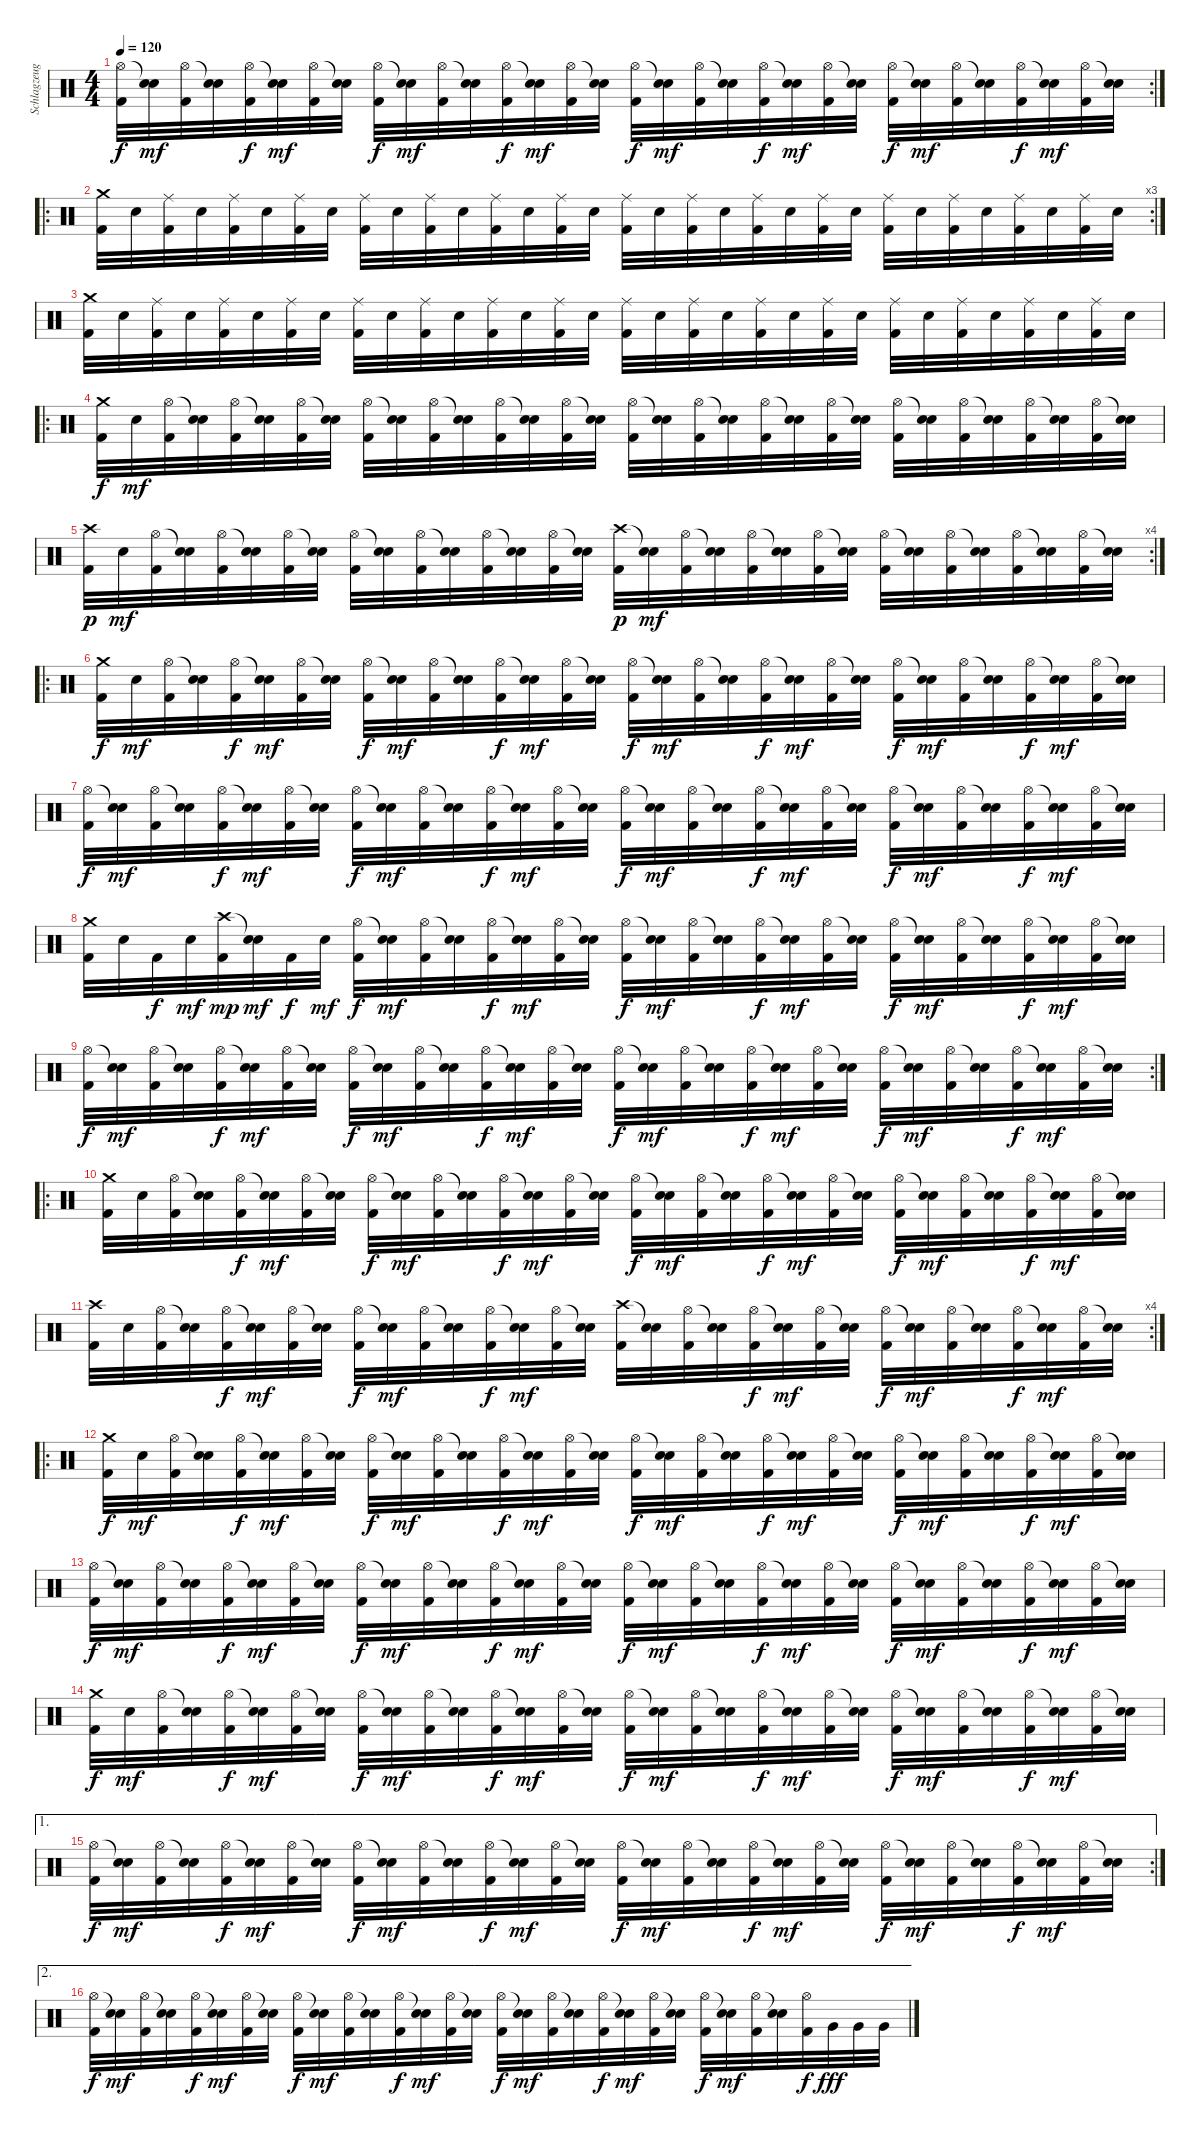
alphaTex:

\track ("Schlagzeug" "Schlagzeug") {instrument percussion}
\staff {score}
\articulation defaults
\rc 2
\ts (4 4)
\tempo 120
\clef neutral
\ks c
("Hi-Hat (open)" "Kick (hit) 2").32{dy f} ("Snare (hit)"{t} "Electric Snare (hit)").32{dy mf} ("Hi-Hat (open)" "Kick (hit) 2").32 ("Snare (hit)"{t} "Electric Snare (hit)").32 ("Hi-Hat (open)" "Kick (hit) 2").32{dy f} ("Snare (hit)"{t} "Electric Snare (hit)").32{dy mf} ("Hi-Hat (open)" "Kick (hit) 2").32 ("Snare (hit)"{t} "Electric Snare (hit)").32 ("Hi-Hat (open)" "Kick (hit) 2").32{dy f} ("Snare (hit)"{t} "Electric Snare (hit)").32{dy mf} ("Hi-Hat (open)" "Kick (hit) 2").32 ("Snare (hit)"{t} "Electric Snare (hit)").32 ("Hi-Hat (open)" "Kick (hit) 2").32{dy f} ("Snare (hit)"{t} "Electric Snare (hit)").32{dy mf} ("Hi-Hat (open)" "Kick (hit) 2").32 ("Snare (hit)"{t} "Electric Snare (hit)").32 ("Hi-Hat (open)" "Kick (hit) 2").32{dy f} ("Snare (hit)"{t} "Electric Snare (hit)").32{dy mf} ("Hi-Hat (open)" "Kick (hit) 2").32 ("Snare (hit)"{t} "Electric Snare (hit)").32 ("Hi-Hat (open)" "Kick (hit) 2").32{dy f} ("Snare (hit)"{t} "Electric Snare (hit)").32{dy mf} ("Hi-Hat (open)" "Kick (hit) 2").32 ("Snare (hit)"{t} "Electric Snare (hit)").32 ("Hi-Hat (open)" "Kick (hit) 2").32{dy f} ("Snare (hit)"{t} "Electric Snare (hit)").32{dy mf} ("Hi-Hat (open)" "Kick (hit) 2").32 ("Snare (hit)"{t} "Electric Snare (hit)").32 ("Hi-Hat (open)" "Kick (hit) 2").32{dy f} ("Snare (hit)"{t} "Electric Snare (hit)").32{dy mf} ("Hi-Hat (open)" "Kick (hit) 2").32 ("Snare (hit)"{t} "Electric Snare (hit)").32 |
\ro
\rc 3
("Crash medium (hit)" "Kick (hit) 2").32 "Electric Snare (hit)".32 ("Ride (middle)" "Kick (hit) 2").32 "Electric Snare (hit)".32 ("Ride (middle)" "Kick (hit) 2").32 "Electric Snare (hit)".32 ("Ride (middle)" "Kick (hit) 2").32 "Electric Snare (hit)".32 ("Ride (middle)" "Kick (hit) 2").32 "Electric Snare (hit)".32 ("Ride (middle)" "Kick (hit) 2").32 "Electric Snare (hit)".32 ("Ride (middle)" "Kick (hit) 2").32 "Electric Snare (hit)".32 ("Ride (middle)" "Kick (hit) 2").32 "Electric Snare (hit)".32 ("Ride (middle)" "Kick (hit) 2").32 "Electric Snare (hit)".32 ("Ride (middle)" "Kick (hit) 2").32 "Electric Snare (hit)".32 ("Ride (middle)" "Kick (hit) 2").32 "Electric Snare (hit)".32 ("Ride (middle)" "Kick (hit) 2").32 "Electric Snare (hit)".32 ("Ride (middle)" "Kick (hit) 2").32 "Electric Snare (hit)".32 ("Ride (middle)" "Kick (hit) 2").32 "Electric Snare (hit)".32 ("Ride (middle)" "Kick (hit) 2").32 "Electric Snare (hit)".32 ("Ride (middle)" "Kick (hit) 2").32 "Electric Snare (hit)".32 |
("Crash medium (hit)" "Kick (hit) 2").32 "Electric Snare (hit)".32 ("Ride (middle)" "Kick (hit) 2").32 "Electric Snare (hit)".32 ("Ride (middle)" "Kick (hit) 2").32 "Electric Snare (hit)".32 ("Ride (middle)" "Kick (hit) 2").32 "Electric Snare (hit)".32 ("Ride (middle)" "Kick (hit) 2").32 "Electric Snare (hit)".32 ("Ride (middle)" "Kick (hit) 2").32 "Electric Snare (hit)".32 ("Ride (middle)" "Kick (hit) 2").32 "Electric Snare (hit)".32 ("Ride (middle)" "Kick (hit) 2").32 "Electric Snare (hit)".32 ("Ride (middle)" "Kick (hit) 2").32 "Electric Snare (hit)".32 ("Ride (middle)" "Kick (hit) 2").32 "Electric Snare (hit)".32 ("Ride (middle)" "Kick (hit) 2").32 "Electric Snare (hit)".32 ("Ride (middle)" "Kick (hit) 2").32 "Electric Snare (hit)".32 ("Ride (middle)" "Kick (hit) 2").32 "Electric Snare (hit)".32 ("Ride (middle)" "Kick (hit) 2").32 "Electric Snare (hit)".32 ("Ride (middle)" "Kick (hit) 2").32 "Electric Snare (hit)".32 ("Ride (middle)" "Kick (hit) 2").32 "Electric Snare (hit)".32 |
\ro
("Crash medium (hit)" "Kick (hit) 2").32{dy f} "Electric Snare (hit)".32{dy mf} ("Hi-Hat (open)" "Kick (hit) 2").32 ("Snare (hit)"{t} "Electric Snare (hit)").32 ("Hi-Hat (open)" "Kick (hit) 2").32 ("Snare (hit)"{t} "Electric Snare (hit)").32 ("Hi-Hat (open)" "Kick (hit) 2").32 ("Snare (hit)"{t} "Electric Snare (hit)").32 ("Hi-Hat (open)" "Kick (hit) 2").32 ("Snare (hit)"{t} "Electric Snare (hit)").32 ("Hi-Hat (open)" "Kick (hit) 2").32 ("Snare (hit)"{t} "Electric Snare (hit)").32 ("Hi-Hat (open)" "Kick (hit) 2").32 ("Snare (hit)"{t} "Electric Snare (hit)").32 ("Hi-Hat (open)" "Kick (hit) 2").32 ("Snare (hit)"{t} "Electric Snare (hit)").32 ("Hi-Hat (open)" "Kick (hit) 2").32 ("Snare (hit)"{t} "Electric Snare (hit)").32 ("Hi-Hat (open)" "Kick (hit) 2").32 ("Snare (hit)"{t} "Electric Snare (hit)").32 ("Hi-Hat (open)" "Kick (hit) 2").32 ("Snare (hit)"{t} "Electric Snare (hit)").32 ("Hi-Hat (open)" "Kick (hit) 2").32 ("Snare (hit)"{t} "Electric Snare (hit)").32 ("Hi-Hat (open)" "Kick (hit) 2").32 ("Snare (hit)"{t} "Electric Snare (hit)").32 ("Hi-Hat (open)" "Kick (hit) 2").32 ("Snare (hit)"{t} "Electric Snare (hit)").32 ("Hi-Hat (open)" "Kick (hit) 2").32 ("Snare (hit)"{t} "Electric Snare (hit)").32 ("Hi-Hat (open)" "Kick (hit) 2").32 ("Snare (hit)"{t} "Electric Snare (hit)").32 |
\rc 4
("Crash high (hit)" "Kick (hit) 2").32{dy p} "Electric Snare (hit)".32{dy mf} ("Hi-Hat (open)" "Kick (hit) 2").32 ("Snare (hit)"{t} "Electric Snare (hit)").32 ("Hi-Hat (open)" "Kick (hit) 2").32 ("Snare (hit)"{t} "Electric Snare (hit)").32 ("Hi-Hat (open)" "Kick (hit) 2").32 ("Snare (hit)"{t} "Electric Snare (hit)").32 ("Hi-Hat (open)" "Kick (hit) 2").32 ("Snare (hit)"{t} "Electric Snare (hit)").32 ("Hi-Hat (open)" "Kick (hit) 2").32 ("Snare (hit)"{t} "Electric Snare (hit)").32 ("Hi-Hat (open)" "Kick (hit) 2").32 ("Snare (hit)"{t} "Electric Snare (hit)").32 ("Hi-Hat (open)" "Kick (hit) 2").32 ("Snare (hit)"{t} "Electric Snare (hit)").32 ("Crash high (hit)" "Kick (hit) 2").32{dy p} ("Snare (hit)"{t} "Electric Snare (hit)").32{dy mf} ("Hi-Hat (open)" "Kick (hit) 2").32 ("Snare (hit)"{t} "Electric Snare (hit)").32 ("Hi-Hat (open)" "Kick (hit) 2").32 ("Snare (hit)"{t} "Electric Snare (hit)").32 ("Hi-Hat (open)" "Kick (hit) 2").32 ("Snare (hit)"{t} "Electric Snare (hit)").32 ("Hi-Hat (open)" "Kick (hit) 2").32 ("Snare (hit)"{t} "Electric Snare (hit)").32 ("Hi-Hat (open)" "Kick (hit) 2").32 ("Snare (hit)"{t} "Electric Snare (hit)").32 ("Hi-Hat (open)" "Kick (hit) 2").32 ("Snare (hit)"{t} "Electric Snare (hit)").32 ("Hi-Hat (open)" "Kick (hit) 2").32 ("Snare (hit)"{t} "Electric Snare (hit)").32 |
\ro
("Crash medium (hit)" "Kick (hit) 2").32{dy f} "Electric Snare (hit)".32{dy mf} ("Hi-Hat (open)" "Kick (hit) 2").32 ("Snare (hit)"{t} "Electric Snare (hit)").32 ("Hi-Hat (open)" "Kick (hit) 2").32{dy f} ("Snare (hit)"{t} "Electric Snare (hit)").32{dy mf} ("Hi-Hat (open)" "Kick (hit) 2").32 ("Snare (hit)"{t} "Electric Snare (hit)").32 ("Hi-Hat (open)" "Kick (hit) 2").32{dy f} ("Snare (hit)"{t} "Electric Snare (hit)").32{dy mf} ("Hi-Hat (open)" "Kick (hit) 2").32 ("Snare (hit)"{t} "Electric Snare (hit)").32 ("Hi-Hat (open)" "Kick (hit) 2").32{dy f} ("Snare (hit)"{t} "Electric Snare (hit)").32{dy mf} ("Hi-Hat (open)" "Kick (hit) 2").32 ("Snare (hit)"{t} "Electric Snare (hit)").32 ("Hi-Hat (open)" "Kick (hit) 2").32{dy f} ("Snare (hit)"{t} "Electric Snare (hit)").32{dy mf} ("Hi-Hat (open)" "Kick (hit) 2").32 ("Snare (hit)"{t} "Electric Snare (hit)").32 ("Hi-Hat (open)" "Kick (hit) 2").32{dy f} ("Snare (hit)"{t} "Electric Snare (hit)").32{dy mf} ("Hi-Hat (open)" "Kick (hit) 2").32 ("Snare (hit)"{t} "Electric Snare (hit)").32 ("Hi-Hat (open)" "Kick (hit) 2").32{dy f} ("Snare (hit)"{t} "Electric Snare (hit)").32{dy mf} ("Hi-Hat (open)" "Kick (hit) 2").32 ("Snare (hit)"{t} "Electric Snare (hit)").32 ("Hi-Hat (open)" "Kick (hit) 2").32{dy f} ("Snare (hit)"{t} "Electric Snare (hit)").32{dy mf} ("Hi-Hat (open)" "Kick (hit) 2").32 ("Snare (hit)"{t} "Electric Snare (hit)").32 |
("Hi-Hat (open)" "Kick (hit) 2").32{dy f} ("Snare (hit)"{t} "Electric Snare (hit)").32{dy mf} ("Hi-Hat (open)" "Kick (hit) 2").32 ("Snare (hit)"{t} "Electric Snare (hit)").32 ("Hi-Hat (open)" "Kick (hit) 2").32{dy f} ("Snare (hit)"{t} "Electric Snare (hit)").32{dy mf} ("Hi-Hat (open)" "Kick (hit) 2").32 ("Snare (hit)"{t} "Electric Snare (hit)").32 ("Hi-Hat (open)" "Kick (hit) 2").32{dy f} ("Snare (hit)"{t} "Electric Snare (hit)").32{dy mf} ("Hi-Hat (open)" "Kick (hit) 2").32 ("Snare (hit)"{t} "Electric Snare (hit)").32 ("Hi-Hat (open)" "Kick (hit) 2").32{dy f} ("Snare (hit)"{t} "Electric Snare (hit)").32{dy mf} ("Hi-Hat (open)" "Kick (hit) 2").32 ("Snare (hit)"{t} "Electric Snare (hit)").32 ("Hi-Hat (open)" "Kick (hit) 2").32{dy f} ("Snare (hit)"{t} "Electric Snare (hit)").32{dy mf} ("Hi-Hat (open)" "Kick (hit) 2").32 ("Snare (hit)"{t} "Electric Snare (hit)").32 ("Hi-Hat (open)" "Kick (hit) 2").32{dy f} ("Snare (hit)"{t} "Electric Snare (hit)").32{dy mf} ("Hi-Hat (open)" "Kick (hit) 2").32 ("Snare (hit)"{t} "Electric Snare (hit)").32 ("Hi-Hat (open)" "Kick (hit) 2").32{dy f} ("Snare (hit)"{t} "Electric Snare (hit)").32{dy mf} ("Hi-Hat (open)" "Kick (hit) 2").32 ("Snare (hit)"{t} "Electric Snare (hit)").32 ("Hi-Hat (open)" "Kick (hit) 2").32{dy f} ("Snare (hit)"{t} "Electric Snare (hit)").32{dy mf} ("Hi-Hat (open)" "Kick (hit) 2").32 ("Snare (hit)"{t} "Electric Snare (hit)").32 |
("Crash medium (hit)" "Kick (hit) 2").32 "Electric Snare (hit)".32 "Kick (hit) 2".32{dy f} "Electric Snare (hit)".32{dy mf} ("Crash high (hit)" "Kick (hit) 2").32{dy mp} ("Snare (hit)"{t} "Electric Snare (hit)").32{dy mf} "Kick (hit) 2".32{dy f} "Electric Snare (hit)".32{dy mf} ("Hi-Hat (open)" "Kick (hit) 2").32{dy f} ("Snare (hit)"{t} "Electric Snare (hit)").32{dy mf} ("Hi-Hat (open)" "Kick (hit) 2").32 ("Snare (hit)"{t} "Electric Snare (hit)").32 ("Hi-Hat (open)" "Kick (hit) 2").32{dy f} ("Snare (hit)"{t} "Electric Snare (hit)").32{dy mf} ("Hi-Hat (open)" "Kick (hit) 2").32 ("Snare (hit)"{t} "Electric Snare (hit)").32 ("Hi-Hat (open)" "Kick (hit) 2").32{dy f} ("Snare (hit)"{t} "Electric Snare (hit)").32{dy mf} ("Hi-Hat (open)" "Kick (hit) 2").32 ("Snare (hit)"{t} "Electric Snare (hit)").32 ("Hi-Hat (open)" "Kick (hit) 2").32{dy f} ("Snare (hit)"{t} "Electric Snare (hit)").32{dy mf} ("Hi-Hat (open)" "Kick (hit) 2").32 ("Snare (hit)"{t} "Electric Snare (hit)").32 ("Hi-Hat (open)" "Kick (hit) 2").32{dy f} ("Snare (hit)"{t} "Electric Snare (hit)").32{dy mf} ("Hi-Hat (open)" "Kick (hit) 2").32 ("Snare (hit)"{t} "Electric Snare (hit)").32 ("Hi-Hat (open)" "Kick (hit) 2").32{dy f} ("Snare (hit)"{t} "Electric Snare (hit)").32{dy mf} ("Hi-Hat (open)" "Kick (hit) 2").32 ("Snare (hit)"{t} "Electric Snare (hit)").32 |
\rc 2
("Hi-Hat (open)" "Kick (hit) 2").32{dy f} ("Snare (hit)"{t} "Electric Snare (hit)").32{dy mf} ("Hi-Hat (open)" "Kick (hit) 2").32 ("Snare (hit)"{t} "Electric Snare (hit)").32 ("Hi-Hat (open)" "Kick (hit) 2").32{dy f} ("Snare (hit)"{t} "Electric Snare (hit)").32{dy mf} ("Hi-Hat (open)" "Kick (hit) 2").32 ("Snare (hit)"{t} "Electric Snare (hit)").32 ("Hi-Hat (open)" "Kick (hit) 2").32{dy f} ("Snare (hit)"{t} "Electric Snare (hit)").32{dy mf} ("Hi-Hat (open)" "Kick (hit) 2").32 ("Snare (hit)"{t} "Electric Snare (hit)").32 ("Hi-Hat (open)" "Kick (hit) 2").32{dy f} ("Snare (hit)"{t} "Electric Snare (hit)").32{dy mf} ("Hi-Hat (open)" "Kick (hit) 2").32 ("Snare (hit)"{t} "Electric Snare (hit)").32 ("Hi-Hat (open)" "Kick (hit) 2").32{dy f} ("Snare (hit)"{t} "Electric Snare (hit)").32{dy mf} ("Hi-Hat (open)" "Kick (hit) 2").32 ("Snare (hit)"{t} "Electric Snare (hit)").32 ("Hi-Hat (open)" "Kick (hit) 2").32{dy f} ("Snare (hit)"{t} "Electric Snare (hit)").32{dy mf} ("Hi-Hat (open)" "Kick (hit) 2").32 ("Snare (hit)"{t} "Electric Snare (hit)").32 ("Hi-Hat (open)" "Kick (hit) 2").32{dy f} ("Snare (hit)"{t} "Electric Snare (hit)").32{dy mf} ("Hi-Hat (open)" "Kick (hit) 2").32 ("Snare (hit)"{t} "Electric Snare (hit)").32 ("Hi-Hat (open)" "Kick (hit) 2").32{dy f} ("Snare (hit)"{t} "Electric Snare (hit)").32{dy mf} ("Hi-Hat (open)" "Kick (hit) 2").32 ("Snare (hit)"{t} "Electric Snare (hit)").32 |
\ro
("Crash medium (hit)" "Kick (hit) 2").32 "Electric Snare (hit)".32 ("Hi-Hat (open)" "Kick (hit) 2").32 ("Snare (hit)"{t} "Electric Snare (hit)").32 ("Hi-Hat (open)" "Kick (hit) 2").32{dy f} ("Snare (hit)"{t} "Electric Snare (hit)").32{dy mf} ("Hi-Hat (open)" "Kick (hit) 2").32 ("Snare (hit)"{t} "Electric Snare (hit)").32 ("Hi-Hat (open)" "Kick (hit) 2").32{dy f} ("Snare (hit)"{t} "Electric Snare (hit)").32{dy mf} ("Hi-Hat (open)" "Kick (hit) 2").32 ("Snare (hit)"{t} "Electric Snare (hit)").32 ("Hi-Hat (open)" "Kick (hit) 2").32{dy f} ("Snare (hit)"{t} "Electric Snare (hit)").32{dy mf} ("Hi-Hat (open)" "Kick (hit) 2").32 ("Snare (hit)"{t} "Electric Snare (hit)").32 ("Hi-Hat (open)" "Kick (hit) 2").32{dy f} ("Snare (hit)"{t} "Electric Snare (hit)").32{dy mf} ("Hi-Hat (open)" "Kick (hit) 2").32 ("Snare (hit)"{t} "Electric Snare (hit)").32 ("Hi-Hat (open)" "Kick (hit) 2").32{dy f} ("Snare (hit)"{t} "Electric Snare (hit)").32{dy mf} ("Hi-Hat (open)" "Kick (hit) 2").32 ("Snare (hit)"{t} "Electric Snare (hit)").32 ("Hi-Hat (open)" "Kick (hit) 2").32{dy f} ("Snare (hit)"{t} "Electric Snare (hit)").32{dy mf} ("Hi-Hat (open)" "Kick (hit) 2").32 ("Snare (hit)"{t} "Electric Snare (hit)").32 ("Hi-Hat (open)" "Kick (hit) 2").32{dy f} ("Snare (hit)"{t} "Electric Snare (hit)").32{dy mf} ("Hi-Hat (open)" "Kick (hit) 2").32 ("Snare (hit)"{t} "Electric Snare (hit)").32 |
\rc 4
("Crash high (hit)" "Kick (hit) 2").32 "Electric Snare (hit)".32 ("Hi-Hat (open)" "Kick (hit) 2").32 ("Snare (hit)"{t} "Electric Snare (hit)").32 ("Hi-Hat (open)" "Kick (hit) 2").32{dy f} ("Snare (hit)"{t} "Electric Snare (hit)").32{dy mf} ("Hi-Hat (open)" "Kick (hit) 2").32 ("Snare (hit)"{t} "Electric Snare (hit)").32 ("Hi-Hat (open)" "Kick (hit) 2").32{dy f} ("Snare (hit)"{t} "Electric Snare (hit)").32{dy mf} ("Hi-Hat (open)" "Kick (hit) 2").32 ("Snare (hit)"{t} "Electric Snare (hit)").32 ("Hi-Hat (open)" "Kick (hit) 2").32{dy f} ("Snare (hit)"{t} "Electric Snare (hit)").32{dy mf} ("Hi-Hat (open)" "Kick (hit) 2").32 ("Snare (hit)"{t} "Electric Snare (hit)").32 ("Crash high (hit)" "Kick (hit) 2").32 ("Snare (hit)"{t} "Electric Snare (hit)").32 ("Hi-Hat (open)" "Kick (hit) 2").32 ("Snare (hit)"{t} "Electric Snare (hit)").32 ("Hi-Hat (open)" "Kick (hit) 2").32{dy f} ("Snare (hit)"{t} "Electric Snare (hit)").32{dy mf} ("Hi-Hat (open)" "Kick (hit) 2").32 ("Snare (hit)"{t} "Electric Snare (hit)").32 ("Hi-Hat (open)" "Kick (hit) 2").32{dy f} ("Snare (hit)"{t} "Electric Snare (hit)").32{dy mf} ("Hi-Hat (open)" "Kick (hit) 2").32 ("Snare (hit)"{t} "Electric Snare (hit)").32 ("Hi-Hat (open)" "Kick (hit) 2").32{dy f} ("Snare (hit)"{t} "Electric Snare (hit)").32{dy mf} ("Hi-Hat (open)" "Kick (hit) 2").32 ("Snare (hit)"{t} "Electric Snare (hit)").32 |
\ro
("Crash medium (hit)" "Kick (hit) 2").32{dy f} "Electric Snare (hit)".32{dy mf} ("Hi-Hat (open)" "Kick (hit) 2").32 ("Snare (hit)"{t} "Electric Snare (hit)").32 ("Hi-Hat (open)" "Kick (hit) 2").32{dy f} ("Snare (hit)"{t} "Electric Snare (hit)").32{dy mf} ("Hi-Hat (open)" "Kick (hit) 2").32 ("Snare (hit)"{t} "Electric Snare (hit)").32 ("Hi-Hat (open)" "Kick (hit) 2").32{dy f} ("Snare (hit)"{t} "Electric Snare (hit)").32{dy mf} ("Hi-Hat (open)" "Kick (hit) 2").32 ("Snare (hit)"{t} "Electric Snare (hit)").32 ("Hi-Hat (open)" "Kick (hit) 2").32{dy f} ("Snare (hit)"{t} "Electric Snare (hit)").32{dy mf} ("Hi-Hat (open)" "Kick (hit) 2").32 ("Snare (hit)"{t} "Electric Snare (hit)").32 ("Hi-Hat (open)" "Kick (hit) 2").32{dy f} ("Snare (hit)"{t} "Electric Snare (hit)").32{dy mf} ("Hi-Hat (open)" "Kick (hit) 2").32 ("Snare (hit)"{t} "Electric Snare (hit)").32 ("Hi-Hat (open)" "Kick (hit) 2").32{dy f} ("Snare (hit)"{t} "Electric Snare (hit)").32{dy mf} ("Hi-Hat (open)" "Kick (hit) 2").32 ("Snare (hit)"{t} "Electric Snare (hit)").32 ("Hi-Hat (open)" "Kick (hit) 2").32{dy f} ("Snare (hit)"{t} "Electric Snare (hit)").32{dy mf} ("Hi-Hat (open)" "Kick (hit) 2").32 ("Snare (hit)"{t} "Electric Snare (hit)").32 ("Hi-Hat (open)" "Kick (hit) 2").32{dy f} ("Snare (hit)"{t} "Electric Snare (hit)").32{dy mf} ("Hi-Hat (open)" "Kick (hit) 2").32 ("Snare (hit)"{t} "Electric Snare (hit)").32 |
("Hi-Hat (open)" "Kick (hit) 2").32{dy f} ("Snare (hit)"{t} "Electric Snare (hit)").32{dy mf} ("Hi-Hat (open)" "Kick (hit) 2").32 ("Snare (hit)"{t} "Electric Snare (hit)").32 ("Hi-Hat (open)" "Kick (hit) 2").32{dy f} ("Snare (hit)"{t} "Electric Snare (hit)").32{dy mf} ("Hi-Hat (open)" "Kick (hit) 2").32 ("Snare (hit)"{t} "Electric Snare (hit)").32 ("Hi-Hat (open)" "Kick (hit) 2").32{dy f} ("Snare (hit)"{t} "Electric Snare (hit)").32{dy mf} ("Hi-Hat (open)" "Kick (hit) 2").32 ("Snare (hit)"{t} "Electric Snare (hit)").32 ("Hi-Hat (open)" "Kick (hit) 2").32{dy f} ("Snare (hit)"{t} "Electric Snare (hit)").32{dy mf} ("Hi-Hat (open)" "Kick (hit) 2").32 ("Snare (hit)"{t} "Electric Snare (hit)").32 ("Hi-Hat (open)" "Kick (hit) 2").32{dy f} ("Snare (hit)"{t} "Electric Snare (hit)").32{dy mf} ("Hi-Hat (open)" "Kick (hit) 2").32 ("Snare (hit)"{t} "Electric Snare (hit)").32 ("Hi-Hat (open)" "Kick (hit) 2").32{dy f} ("Snare (hit)"{t} "Electric Snare (hit)").32{dy mf} ("Hi-Hat (open)" "Kick (hit) 2").32 ("Snare (hit)"{t} "Electric Snare (hit)").32 ("Hi-Hat (open)" "Kick (hit) 2").32{dy f} ("Snare (hit)"{t} "Electric Snare (hit)").32{dy mf} ("Hi-Hat (open)" "Kick (hit) 2").32 ("Snare (hit)"{t} "Electric Snare (hit)").32 ("Hi-Hat (open)" "Kick (hit) 2").32{dy f} ("Snare (hit)"{t} "Electric Snare (hit)").32{dy mf} ("Hi-Hat (open)" "Kick (hit) 2").32 ("Snare (hit)"{t} "Electric Snare (hit)").32 |
("Crash medium (hit)" "Kick (hit) 2").32{dy f} "Electric Snare (hit)".32{dy mf} ("Hi-Hat (open)" "Kick (hit) 2").32 ("Snare (hit)"{t} "Electric Snare (hit)").32 ("Hi-Hat (open)" "Kick (hit) 2").32{dy f} ("Snare (hit)"{t} "Electric Snare (hit)").32{dy mf} ("Hi-Hat (open)" "Kick (hit) 2").32 ("Snare (hit)"{t} "Electric Snare (hit)").32 ("Hi-Hat (open)" "Kick (hit) 2").32{dy f} ("Snare (hit)"{t} "Electric Snare (hit)").32{dy mf} ("Hi-Hat (open)" "Kick (hit) 2").32 ("Snare (hit)"{t} "Electric Snare (hit)").32 ("Hi-Hat (open)" "Kick (hit) 2").32{dy f} ("Snare (hit)"{t} "Electric Snare (hit)").32{dy mf} ("Hi-Hat (open)" "Kick (hit) 2").32 ("Snare (hit)"{t} "Electric Snare (hit)").32 ("Hi-Hat (open)" "Kick (hit) 2").32{dy f} ("Snare (hit)"{t} "Electric Snare (hit)").32{dy mf} ("Hi-Hat (open)" "Kick (hit) 2").32 ("Snare (hit)"{t} "Electric Snare (hit)").32 ("Hi-Hat (open)" "Kick (hit) 2").32{dy f} ("Snare (hit)"{t} "Electric Snare (hit)").32{dy mf} ("Hi-Hat (open)" "Kick (hit) 2").32 ("Snare (hit)"{t} "Electric Snare (hit)").32 ("Hi-Hat (open)" "Kick (hit) 2").32{dy f} ("Snare (hit)"{t} "Electric Snare (hit)").32{dy mf} ("Hi-Hat (open)" "Kick (hit) 2").32 ("Snare (hit)"{t} "Electric Snare (hit)").32 ("Hi-Hat (open)" "Kick (hit) 2").32{dy f} ("Snare (hit)"{t} "Electric Snare (hit)").32{dy mf} ("Hi-Hat (open)" "Kick (hit) 2").32 ("Snare (hit)"{t} "Electric Snare (hit)").32 |
\ae 1
\rc 2
("Hi-Hat (open)" "Kick (hit) 2").32{dy f} ("Snare (hit)"{t} "Electric Snare (hit)").32{dy mf} ("Hi-Hat (open)" "Kick (hit) 2").32 ("Snare (hit)"{t} "Electric Snare (hit)").32 ("Hi-Hat (open)" "Kick (hit) 2").32{dy f} ("Snare (hit)"{t} "Electric Snare (hit)").32{dy mf} ("Hi-Hat (open)" "Kick (hit) 2").32 ("Snare (hit)"{t} "Electric Snare (hit)").32 ("Hi-Hat (open)" "Kick (hit) 2").32{dy f} ("Snare (hit)"{t} "Electric Snare (hit)").32{dy mf} ("Hi-Hat (open)" "Kick (hit) 2").32 ("Snare (hit)"{t} "Electric Snare (hit)").32 ("Hi-Hat (open)" "Kick (hit) 2").32{dy f} ("Snare (hit)"{t} "Electric Snare (hit)").32{dy mf} ("Hi-Hat (open)" "Kick (hit) 2").32 ("Snare (hit)"{t} "Electric Snare (hit)").32 ("Hi-Hat (open)" "Kick (hit) 2").32{dy f} ("Snare (hit)"{t} "Electric Snare (hit)").32{dy mf} ("Hi-Hat (open)" "Kick (hit) 2").32 ("Snare (hit)"{t} "Electric Snare (hit)").32 ("Hi-Hat (open)" "Kick (hit) 2").32{dy f} ("Snare (hit)"{t} "Electric Snare (hit)").32{dy mf} ("Hi-Hat (open)" "Kick (hit) 2").32 ("Snare (hit)"{t} "Electric Snare (hit)").32 ("Hi-Hat (open)" "Kick (hit) 2").32{dy f} ("Snare (hit)"{t} "Electric Snare (hit)").32{dy mf} ("Hi-Hat (open)" "Kick (hit) 2").32 ("Snare (hit)"{t} "Electric Snare (hit)").32 ("Hi-Hat (open)" "Kick (hit) 2").32{dy f} ("Snare (hit)"{t} "Electric Snare (hit)").32{dy mf} ("Hi-Hat (open)" "Kick (hit) 2").32 ("Snare (hit)"{t} "Electric Snare (hit)").32 |
\ae 2
("Hi-Hat (open)" "Kick (hit) 2").32{dy f} ("Snare (hit)"{t} "Electric Snare (hit)").32{dy mf} ("Hi-Hat (open)" "Kick (hit) 2").32 ("Snare (hit)"{t} "Electric Snare (hit)").32 ("Hi-Hat (open)" "Kick (hit) 2").32{dy f} ("Snare (hit)"{t} "Electric Snare (hit)").32{dy mf} ("Hi-Hat (open)" "Kick (hit) 2").32 ("Snare (hit)"{t} "Electric Snare (hit)").32 ("Hi-Hat (open)" "Kick (hit) 2").32{dy f} ("Snare (hit)"{t} "Electric Snare (hit)").32{dy mf} ("Hi-Hat (open)" "Kick (hit) 2").32 ("Snare (hit)"{t} "Electric Snare (hit)").32 ("Hi-Hat (open)" "Kick (hit) 2").32{dy f} ("Snare (hit)"{t} "Electric Snare (hit)").32{dy mf} ("Hi-Hat (open)" "Kick (hit) 2").32 ("Snare (hit)"{t} "Electric Snare (hit)").32 ("Hi-Hat (open)" "Kick (hit) 2").32{dy f} ("Snare (hit)"{t} "Electric Snare (hit)").32{dy mf} ("Hi-Hat (open)" "Kick (hit) 2").32 ("Snare (hit)"{t} "Electric Snare (hit)").32 ("Hi-Hat (open)" "Kick (hit) 2").32{dy f} ("Snare (hit)"{t} "Electric Snare (hit)").32{dy mf} ("Hi-Hat (open)" "Kick (hit) 2").32 ("Snare (hit)"{t} "Electric Snare (hit)").32 ("Hi-Hat (open)" "Kick (hit) 2").32{dy f} ("Snare (hit)"{t} "Electric Snare (hit)").32{dy mf} ("Hi-Hat (open)" "Kick (hit) 2").32 ("Snare (hit)"{t} "Electric Snare (hit)").32 ("Hi-Hat (open)" "Kick (hit) 2").32{dy f} "Very Low Tom (hit)".32{dy fff} "Very Low Tom (hit)".32 "Very Low Tom (hit)".32
